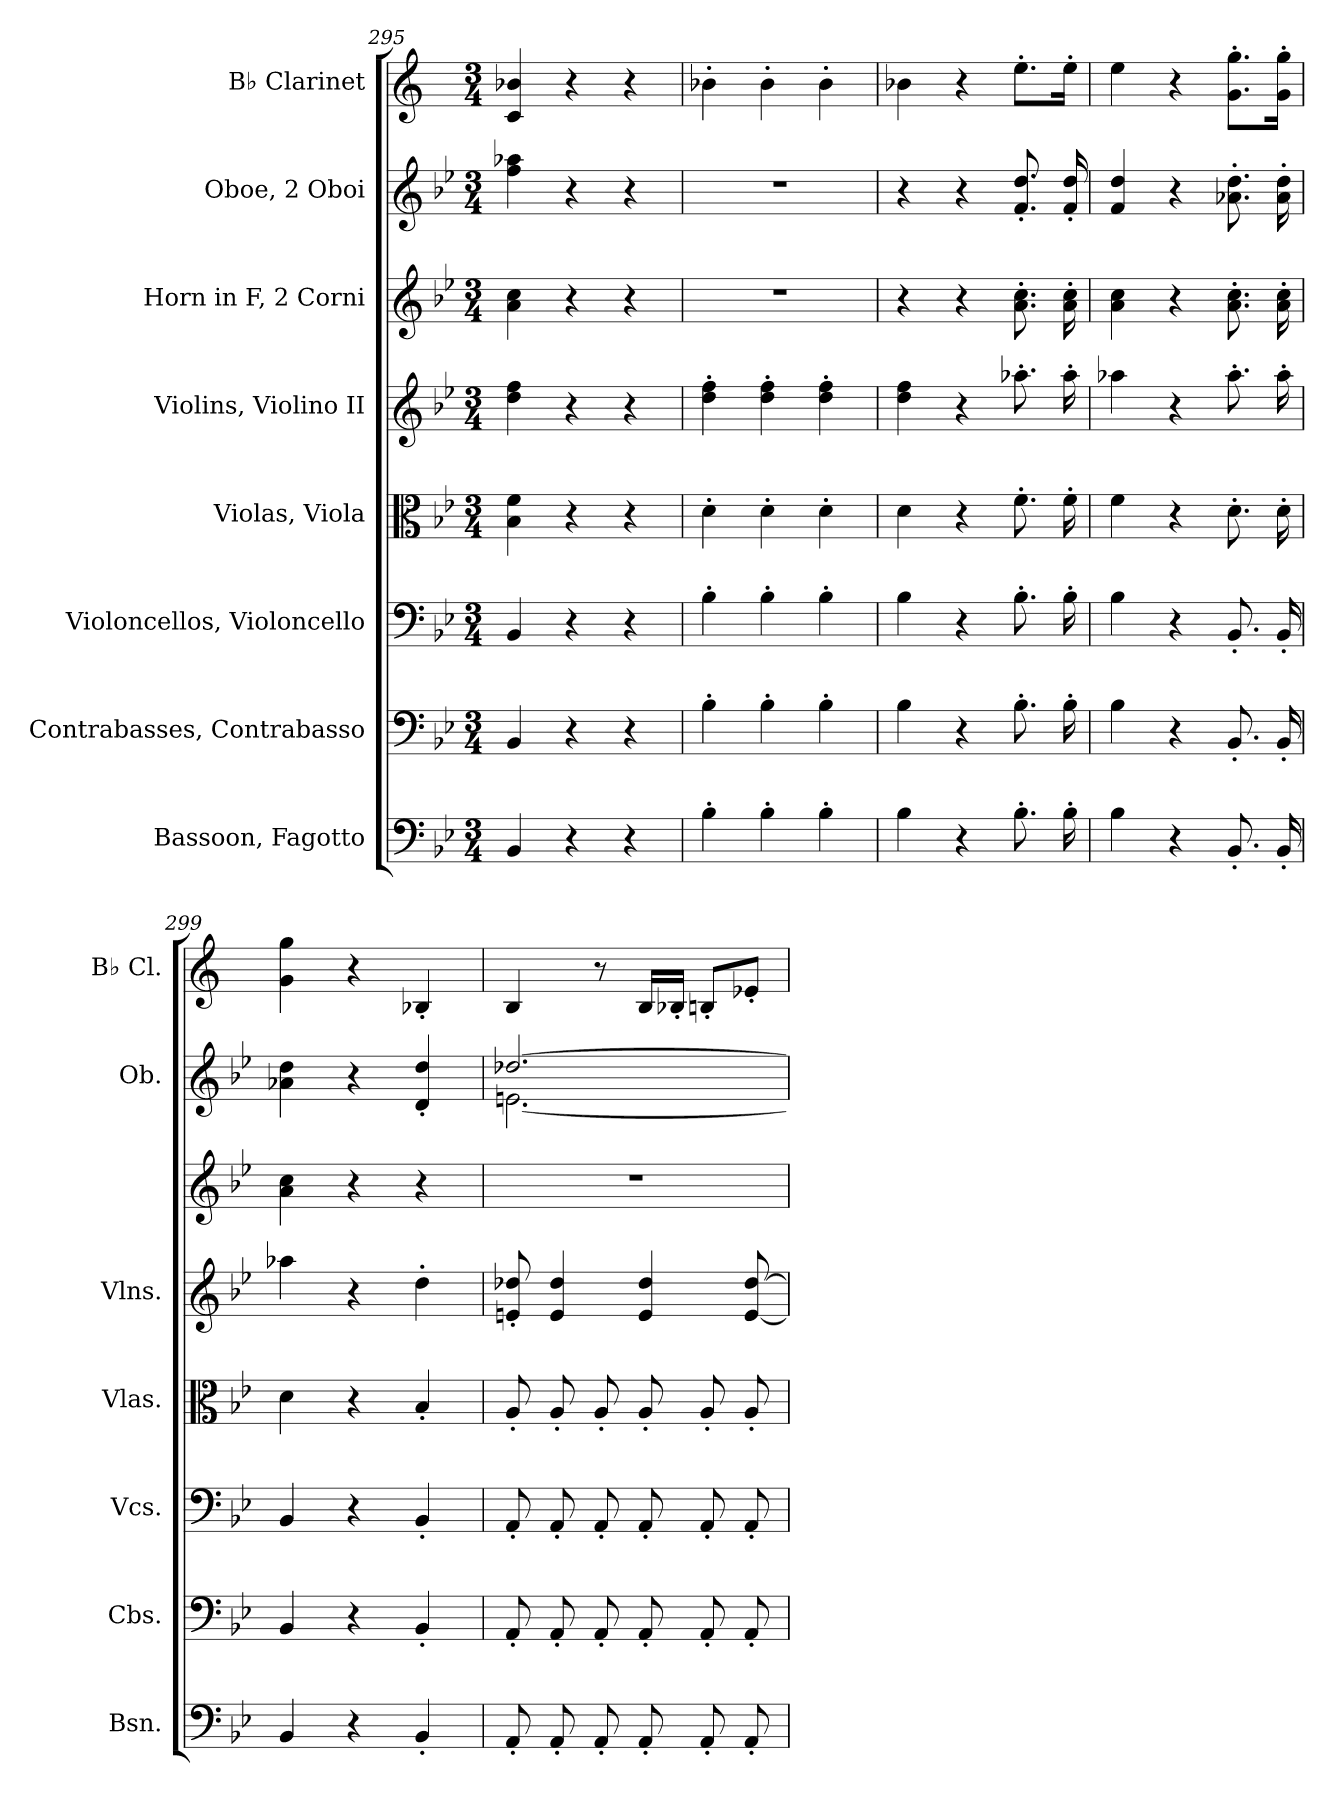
**kern	**kern	**kern	**kern	**kern	**kern	**kern	**kern
*part8	*part7	*part6	*part5	*part4	*part3	*part2	*part1
*staff8	*staff7	*staff6	*staff5	*staff4	*staff3	*staff2	*staff1
*I"Bassoon, Fagotto	*I"Contrabasses, Contrabasso	*I"Violoncellos, Violoncello	*I"Violas, Viola	*I"Violins, Violino II	*I"Horn in F, 2 Corni	*I"Oboe, 2 Oboi	*I"B♭ Clarinet
*I'Bsn.	*I'Cbs.	*I'Vcs.	*I'Vlas.	*I'Vlns.	*	*I'Ob.	*I'B♭ Cl.
*clefF4	*clefF4	*clefF4	*clefC3	*clefG2	*clefG2	*clefG2	*clefG2
*	*ITrd7c12	*	*	*	*ITrd4c7	*	*ITrd1c2
*k[b-e-]	*k[b-e-]	*k[b-e-]	*k[b-e-]	*k[b-e-]	*k[b-e-a-]	*k[b-e-]	*k[b-e-]
*M3/4	*M3/4	*M3/4	*M3/4	*M3/4	*M3/4	*M3/4	*M3/4
=295	=295	=295	=295	=295	=295	=295	=295
4BB-/	4BBB-/	4BB-/	4B-\ 4f\	4dd\ 4ff\	4d\ 4f\	4ff\ 4aa-X\	4B-/ 4a-X/
4r	4r	4r	4r	4r	4r	4r	4r
4r	4r	4r	4r	4r	4r	4r	4r
=296	=296	=296	=296	=296	=296	=296	=296
4B-'\	4BB-'\	4B-'\	4d'\	4dd\' 4ff\'	2.r	2.r	4a-X'\
4B-'\	4BB-'\	4B-'\	4d'\	4dd\' 4ff\'	.	.	4a-'\
4B-'\	4BB-'\	4B-'\	4d'\	4dd\' 4ff\'	.	.	4a-'\
=297	=297	=297	=297	=297	=297	=297	=297
4B-\	4BB-\	4B-\	4d\	4dd\ 4ff\	4r	4r	4a-X\
4r	4r	4r	4r	4r	4r	4r	4r
8.B-'\	8.BB-'\	8.B-'\	8.f'\	8.aa-X'\	8.d\' 8.f\'	8.f/' 8.dd/'	8.dd'\L
16B-'\	16BB-'\	16B-'\	16f'\	16aa-'\	16d\' 16f\'	16f/' 16dd/'	16dd'\Jk
=298	=298	=298	=298	=298	=298	=298	=298
4B-\	4BB-\	4B-\	4f\	4aa-X\	4d\ 4f\	4f/ 4dd/	4dd\
4r	4r	4r	4r	4r	4r	4r	4r
8.BB-'/	8.BBB-'/	8.BB-'/	8.d'\	8.aa-'\	8.d\' 8.f\'	8.a-X\' 8.dd\'	8.f\' 8.ff\'L
16BB-'/	16BBB-'/	16BB-'/	16d'\	16aa-'\	16d\' 16f\'	16a-\' 16dd\'	16f\' 16ff\'Jk
=299	=299	=299	=299	=299	=299	=299	=299
4BB-/	4BBB-/	4BB-/	4d\	4aa-X\	4d\ 4f\	4a-X\ 4dd\	4f\ 4ff\
4r	4r	4r	4r	4r	4r	4r	4r
4BB-'/	4BBB-'/	4BB-'/	4B-'/	4dd'\	4r	4d/' 4dd/'	4A-X'/
!!LO:LB:g=z
=300	=300	=300	=300	=300	=300	=300	=300
*	*	*	*	*	*	*^	*
8AA'/	8AAA'/	8AA'/	8A'/	8en/' 8dd-X/'	2.r	[2.dd-X/	[2.en\	4A/
8AA'/	8AAA'/	8AA'/	8A'/	4e/ 4dd-/	.	.	.	.
8AA'/	8AAA'/	8AA'/	8A'/	.	.	.	.	8r
8AA'/	8AAA'/	8AA'/	8A'/	4e/ 4dd-/	.	.	.	16A/LL
.	.	.	.	.	.	.	.	16A-X'/JJ
8AA'/	8AAA'/	8AA'/	8A'/	.	.	.	.	8An'/L
8AA'/	8AAA'/	8AA'/	8A'/	[8e/ [8dd-/	.	.	.	8d-X'/J
*	*	*	*	*	*	*v	*v	*
=	=	=	=	=	=	=	=
*-	*-	*-	*-	*-	*-	*-	*-
